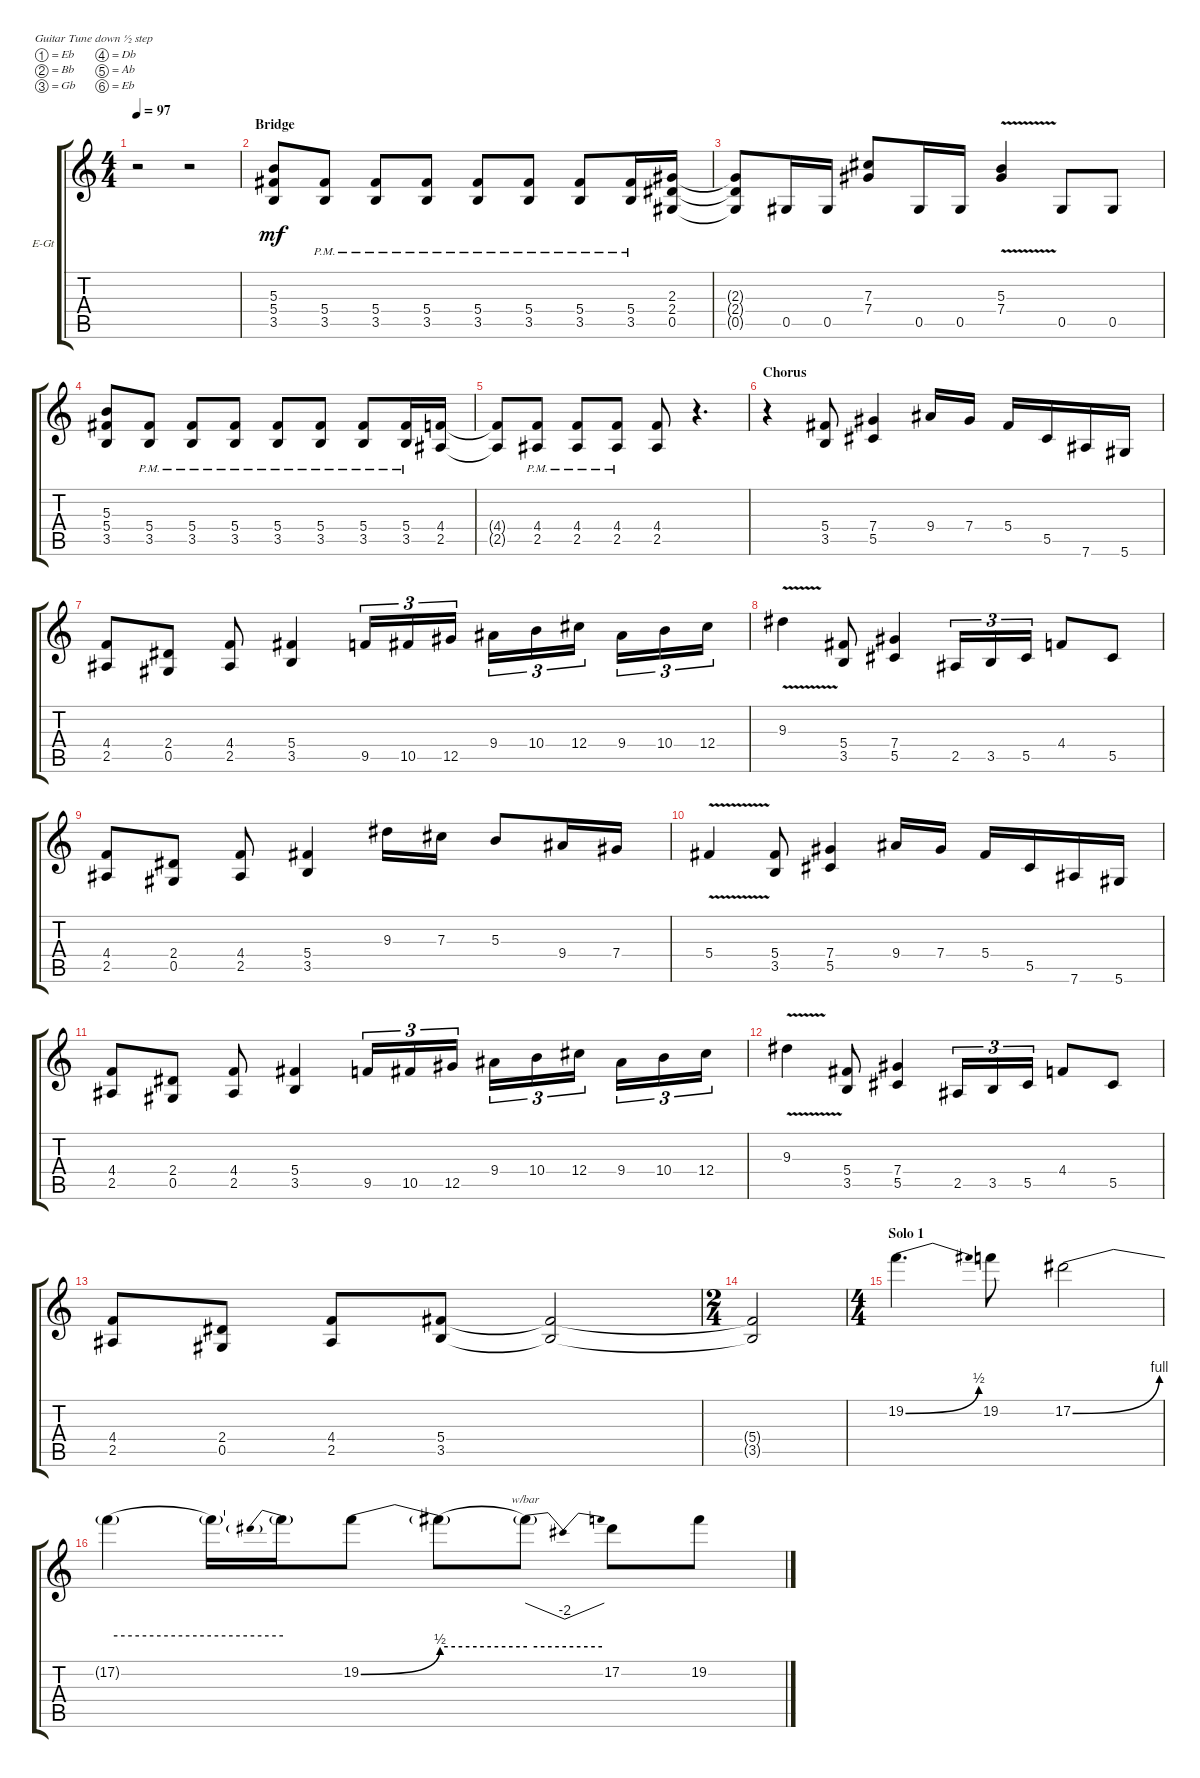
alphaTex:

\bracketExtendMode groupsimilarinstruments
\firstSystemTrackNameOrientation horizontal
\otherSystemsTrackNameOrientation horizontal
\track ("Paul Gilbert" "E-Gt") {instrument distortionguitar}
\staff {score tabs}
\tuning (Eb4 Bb3 Gb3 Db3 Ab2 Eb2)
\ts (4 4)
\tempo 97
\clef g2
\ks c
r.2{dy mf} r.2 |
\section ("" "Bridge")
(5.3 5.4 3.5).8 (5.4{pm} 3.5).8 (5.4{pm} 3.5).8 (5.4{pm} 3.5).8 (5.4{pm} 3.5).8 (5.4{pm} 3.5).8 (5.4{pm} 3.5).8 (5.4{pm} 3.5).16 (2.3 2.4 0.5).16 |
(2.3{t} 2.4{t} 0.5{t}).8 0.5.16 0.5.16 (7.3 7.4).8 0.5.16 0.5.16 (5.3 7.4{v}).4 0.5.8 0.5.8 |
(5.3 5.4 3.5).8 (5.4{pm} 3.5).8 (5.4{pm} 3.5).8 (5.4{pm} 3.5).8 (5.4{pm} 3.5).8 (5.4{pm} 3.5).8 (5.4{pm} 3.5).8 (5.4{pm} 3.5).16 (4.4 2.5).16 |
(4.4{t} 2.5{t}).8 (4.4{pm} 2.5).8 (4.4{pm} 2.5).8 (4.4{pm} 2.5).8 (4.4 2.5).8 r.4{d} |
\section ("" "Chorus")
r.4 (5.4 3.5).8 (7.4 5.5).4 9.4.16 7.4.16 5.4.16 5.5.16 7.6.16 5.6.16 |
(4.4 2.5).8 (2.4 0.5).8 (4.4 2.5).8 (5.4 3.5).4 9.5.16{tu (3 2)} 10.5.16{tu (3 2)} 12.5.16{tu (3 2)} 9.4.16{tu (3 2)} 10.4.16{tu (3 2)} 12.4.16{tu (3 2)} 9.4.16{tu (3 2)} 10.4.16{tu (3 2)} 12.4.16{tu (3 2)} |
9.3{v}.4 (5.4 3.5).8 (7.4 5.5).4 2.5.16{tu (3 2)} 3.5.16{tu (3 2)} 5.5.16{tu (3 2)} 4.4.8 5.5.8 |
(4.4 2.5).8 (2.4 0.5).8 (4.4 2.5).8 (5.4 3.5).4 9.3.16 7.3.16 5.3.8 9.4.16 7.4.16 |
5.4{v}.4 (5.4 3.5).8 (7.4 5.5).4 9.4.16 7.4.16 5.4.16 5.5.16 7.6.16 5.6.16 |
(4.4 2.5).8 (2.4 0.5).8 (4.4 2.5).8 (5.4 3.5).4 9.5.16{tu (3 2)} 10.5.16{tu (3 2)} 12.5.16{tu (3 2)} 9.4.16{tu (3 2)} 10.4.16{tu (3 2)} 12.4.16{tu (3 2)} 9.4.16{tu (3 2)} 10.4.16{tu (3 2)} 12.4.16{tu (3 2)} |
9.3{v}.4 (5.4 3.5).8 (7.4 5.5).4 2.5.16{tu (3 2)} 3.5.16{tu (3 2)} 5.5.16{tu (3 2)} 4.4.8 5.5.8 |
(4.4 2.5).8 (2.4 0.5).8 (4.4 2.5).8 (5.4 3.5).8 (5.4{t} 3.5{t}).2 |
\ts (2 4)
(5.4{t} 3.5{t}).2 |
\ts (4 4)
\section ("" "Solo 1")
19.2{be (bend 0 0 60 2)}.4{d} 19.2.8 17.2{be (bend 0 0 60 4)}.2 |
17.2{be (hold 0 4 60 4) t}.4 17.2{t}.16 17.2{be (prebend 0 4 60 4) t}.16 19.2{be (bend 0 0 60 2)}.8 19.2{be (hold 0 2 60 2) t}.8 19.2{be (hold 0 2 60 2) t}.8{tbe (dip default 0 0 30 -8 60 0)} 17.2.8 19.2.8
